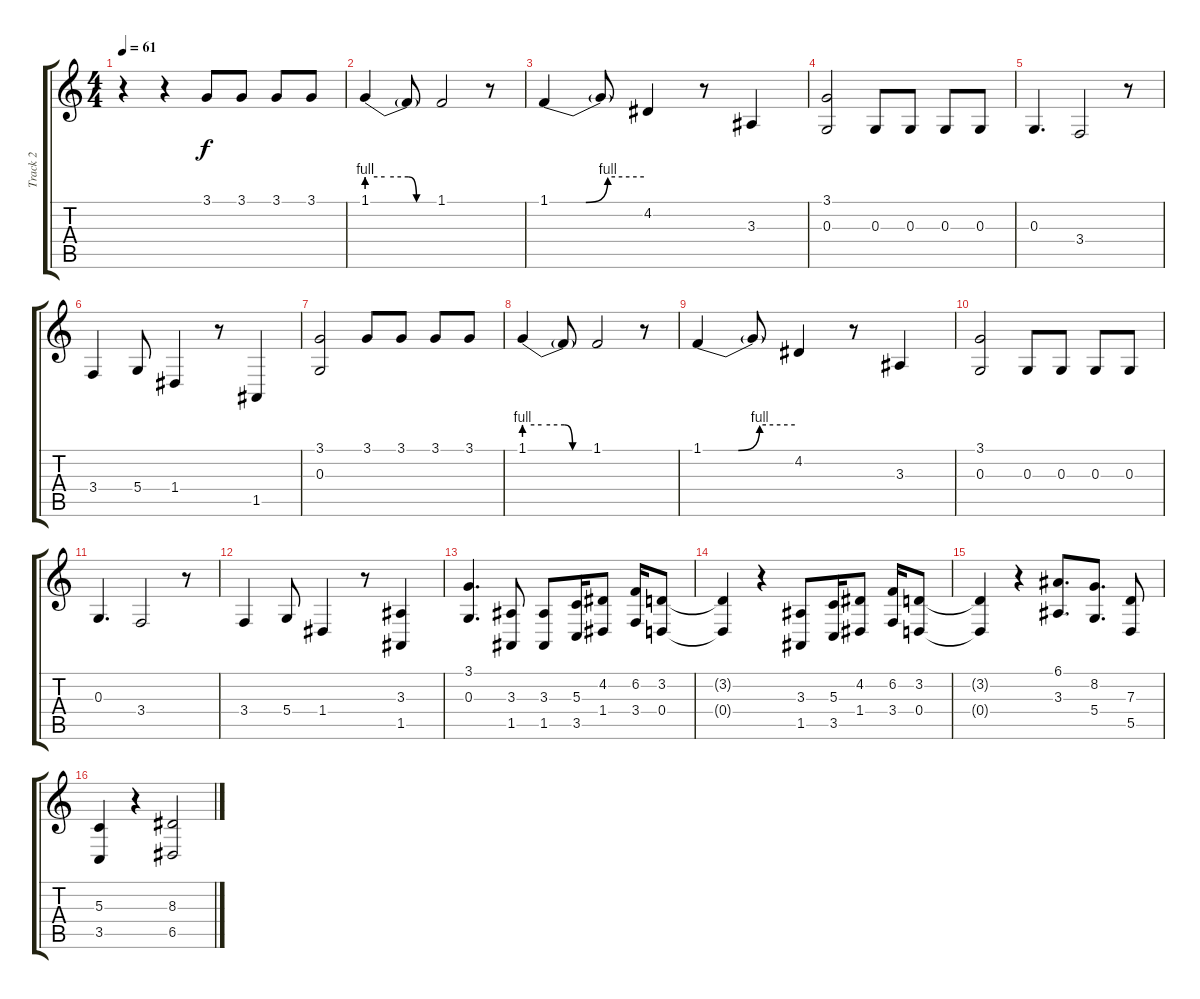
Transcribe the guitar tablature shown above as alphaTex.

\track ("Track 2" "Track 2") {instrument stringensemble1}
\staff {score tabs}
\tuning (E4 B3 G3 D3 A2 E2) {hide}
\ts (4 4)
\tempo 61
\clef g2
\ks c
r.4{dy f} r.4 3.1.8 3.1.8 3.1.8 3.1.8 |
1.1{be (custom 0 4 15 4 35 4 42 0 60 0)}.4 1.1{t}.8 1.1.2 r.8 |
1.1{be (custom 0 0 23 0 37 4 60 4)}.4 1.1{t}.8 4.2.4 r.8 3.3.4 |
(3.1 0.3).2 0.3.8 0.3.8 0.3.8 0.3.8 |
0.3.4{d} 3.4.2 r.8 |
3.4.4 5.4.8 1.4.4 r.8 1.5.4 |
(3.1 0.3).2 3.1.8 3.1.8 3.1.8 3.1.8 |
1.1{be (custom 0 4 15 4 35 4 42 0 60 0)}.4 1.1{t}.8 1.1.2 r.8 |
1.1{be (custom 0 0 23 0 37 4 60 4)}.4 1.1{t}.8 4.2.4 r.8 3.3.4 |
(3.1 0.3).2 0.3.8 0.3.8 0.3.8 0.3.8 |
0.3.4{d} 3.4.2 r.8 |
3.4.4 5.4.8 1.4.4 r.8 (3.3 1.5).4 |
(3.1 0.3).4{d} (3.3 1.5).8 (3.3 1.5).8 (5.3 3.5).16 (4.2 1.4).8 (6.2 3.4).16 (3.2 0.4).8 |
(3.2{t} 0.4{t}).4 r.4 (3.3 1.5).8 (5.3 3.5).16 (4.2 1.4).8 (6.2 3.4).16 (3.2 0.4).8 |
(3.2{t} 0.4{t}).4 r.4 (6.1 3.3).8{d} (8.2 5.4).8{d} (7.3 5.5).8 |
(5.3 3.5).4 r.4 (8.3 6.5).2
